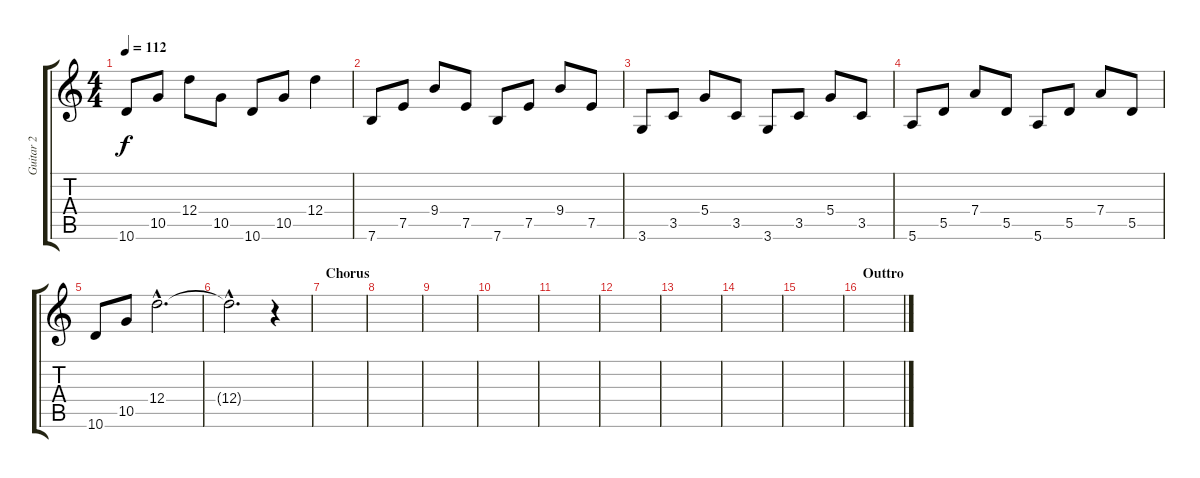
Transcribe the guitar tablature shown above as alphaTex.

\track ("Guitar 2" "Guitar 2") {instrument electricguitarjazz}
\staff {score tabs}
\tuning (E4 B3 G3 D3 A2 E2) {hide}
\ts (4 4)
\tempo 112
\clef g2
\ks c
10.6.8{dy f instrument electricguitarclean} 10.5.8 12.4.8 10.5.8 10.6.8 10.5.8 12.4.4 |
7.6.8{instrument electricguitarclean} 7.5.8 9.4.8 7.5.8 7.6.8 7.5.8 9.4.8 7.5.8 |
3.6.8{instrument electricguitarclean} 3.5.8 5.4.8 3.5.8 3.6.8 3.5.8 5.4.8 3.5.8 |
5.6.8{instrument electricguitarclean} 5.5.8 7.4.8 5.5.8 5.6.8 5.5.8 7.4.8 5.5.8 |
10.6.8{instrument electricguitarclean} 10.5.8 12.4{hac}.2{d} |
12.4{hac t}.2{d} r.4 |
\section ("" "Chorus")
|
|
|
|
|
|
|
|
|
\section ("" "Outtro")
